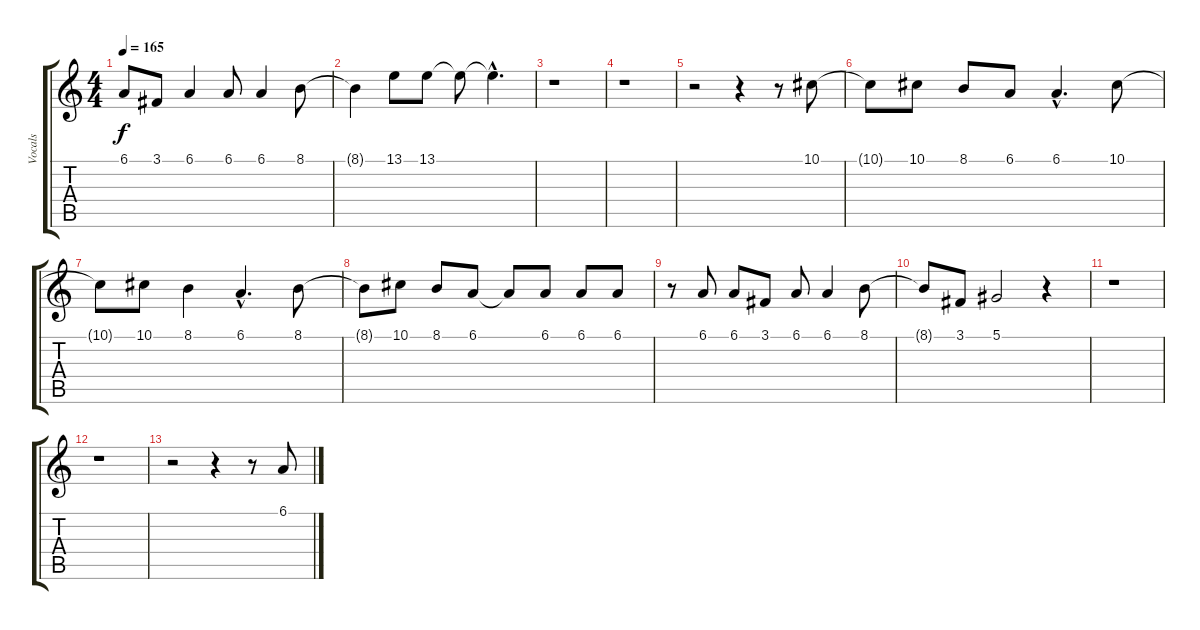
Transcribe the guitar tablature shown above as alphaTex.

\track ("Vocals" "Vocals") {instrument englishhorn}
\staff {score tabs}
\tuning (Eb4 Bb3 Gb3 Db3 Ab2 Eb2) {hide}
\ts (4 4)
\tempo 165
\clef g2
\ks c
6.1.8{dy f} 3.1.8 6.1.4 6.1.8 6.1.4 8.1.8 |
8.1{t}.4 13.1.8 13.1.8 13.1{t}.8 13.1{hac t}.4{d} |
r.1 |
r.1 |
r.2 r.4 r.8 10.1.8 |
10.1{t}.8 10.1.8 8.1.8 6.1.8 6.1{hac}.4{d} 10.1.8 |
10.1{t}.8 10.1.8 8.1.4 6.1{hac}.4{d} 8.1.8 |
8.1{t}.8 10.1.8 8.1.8 6.1.8 6.1{t}.8 6.1.8 6.1.8 6.1.8 |
r.8 6.1.8 6.1.8 3.1.8 6.1.8 6.1.4 8.1.8 |
8.1{t}.8 3.1.8 5.1.2 r.4 |
r.1 |
r.1 |
r.2 r.4 r.8 6.1.8
